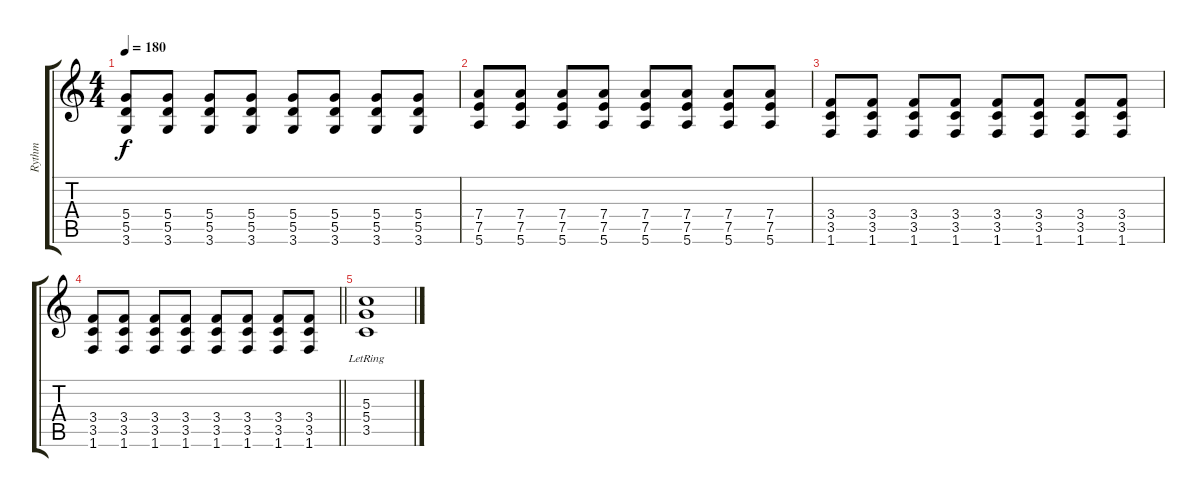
\track ("Rythm" "Rythm") {instrument distortionguitar}
\staff {score tabs}
\tuning (E4 B3 G3 D3 A2 E2) {hide}
\ts (4 4)
\tempo 180
\clef g2
\ks c
(5.4 5.5 3.6).8{dy f} (5.4 5.5 3.6).8 (5.4 5.5 3.6).8 (5.4 5.5 3.6).8 (5.4 5.5 3.6).8 (5.4 5.5 3.6).8 (5.4 5.5 3.6).8 (5.4 5.5 3.6).8 |
(7.4 7.5 5.6).8 (7.4 7.5 5.6).8 (7.4 7.5 5.6).8 (7.4 7.5 5.6).8 (7.4 7.5 5.6).8 (7.4 7.5 5.6).8 (7.4 7.5 5.6).8 (7.4 7.5 5.6).8 |
(3.4 3.5 1.6).8 (3.4 3.5 1.6).8 (3.4 3.5 1.6).8 (3.4 3.5 1.6).8 (3.4 3.5 1.6).8 (3.4 3.5 1.6).8 (3.4 3.5 1.6).8 (3.4 3.5 1.6).8 |
\barLineRight lightlight
(3.4 3.5 1.6).8 (3.4 3.5 1.6).8 (3.4 3.5 1.6).8 (3.4 3.5 1.6).8 (3.4 3.5 1.6).8 (3.4 3.5 1.6).8 (3.4 3.5 1.6).8 (3.4 3.5 1.6).8 |
(5.3{lr} 5.4{lr} 3.5{lr}).1
